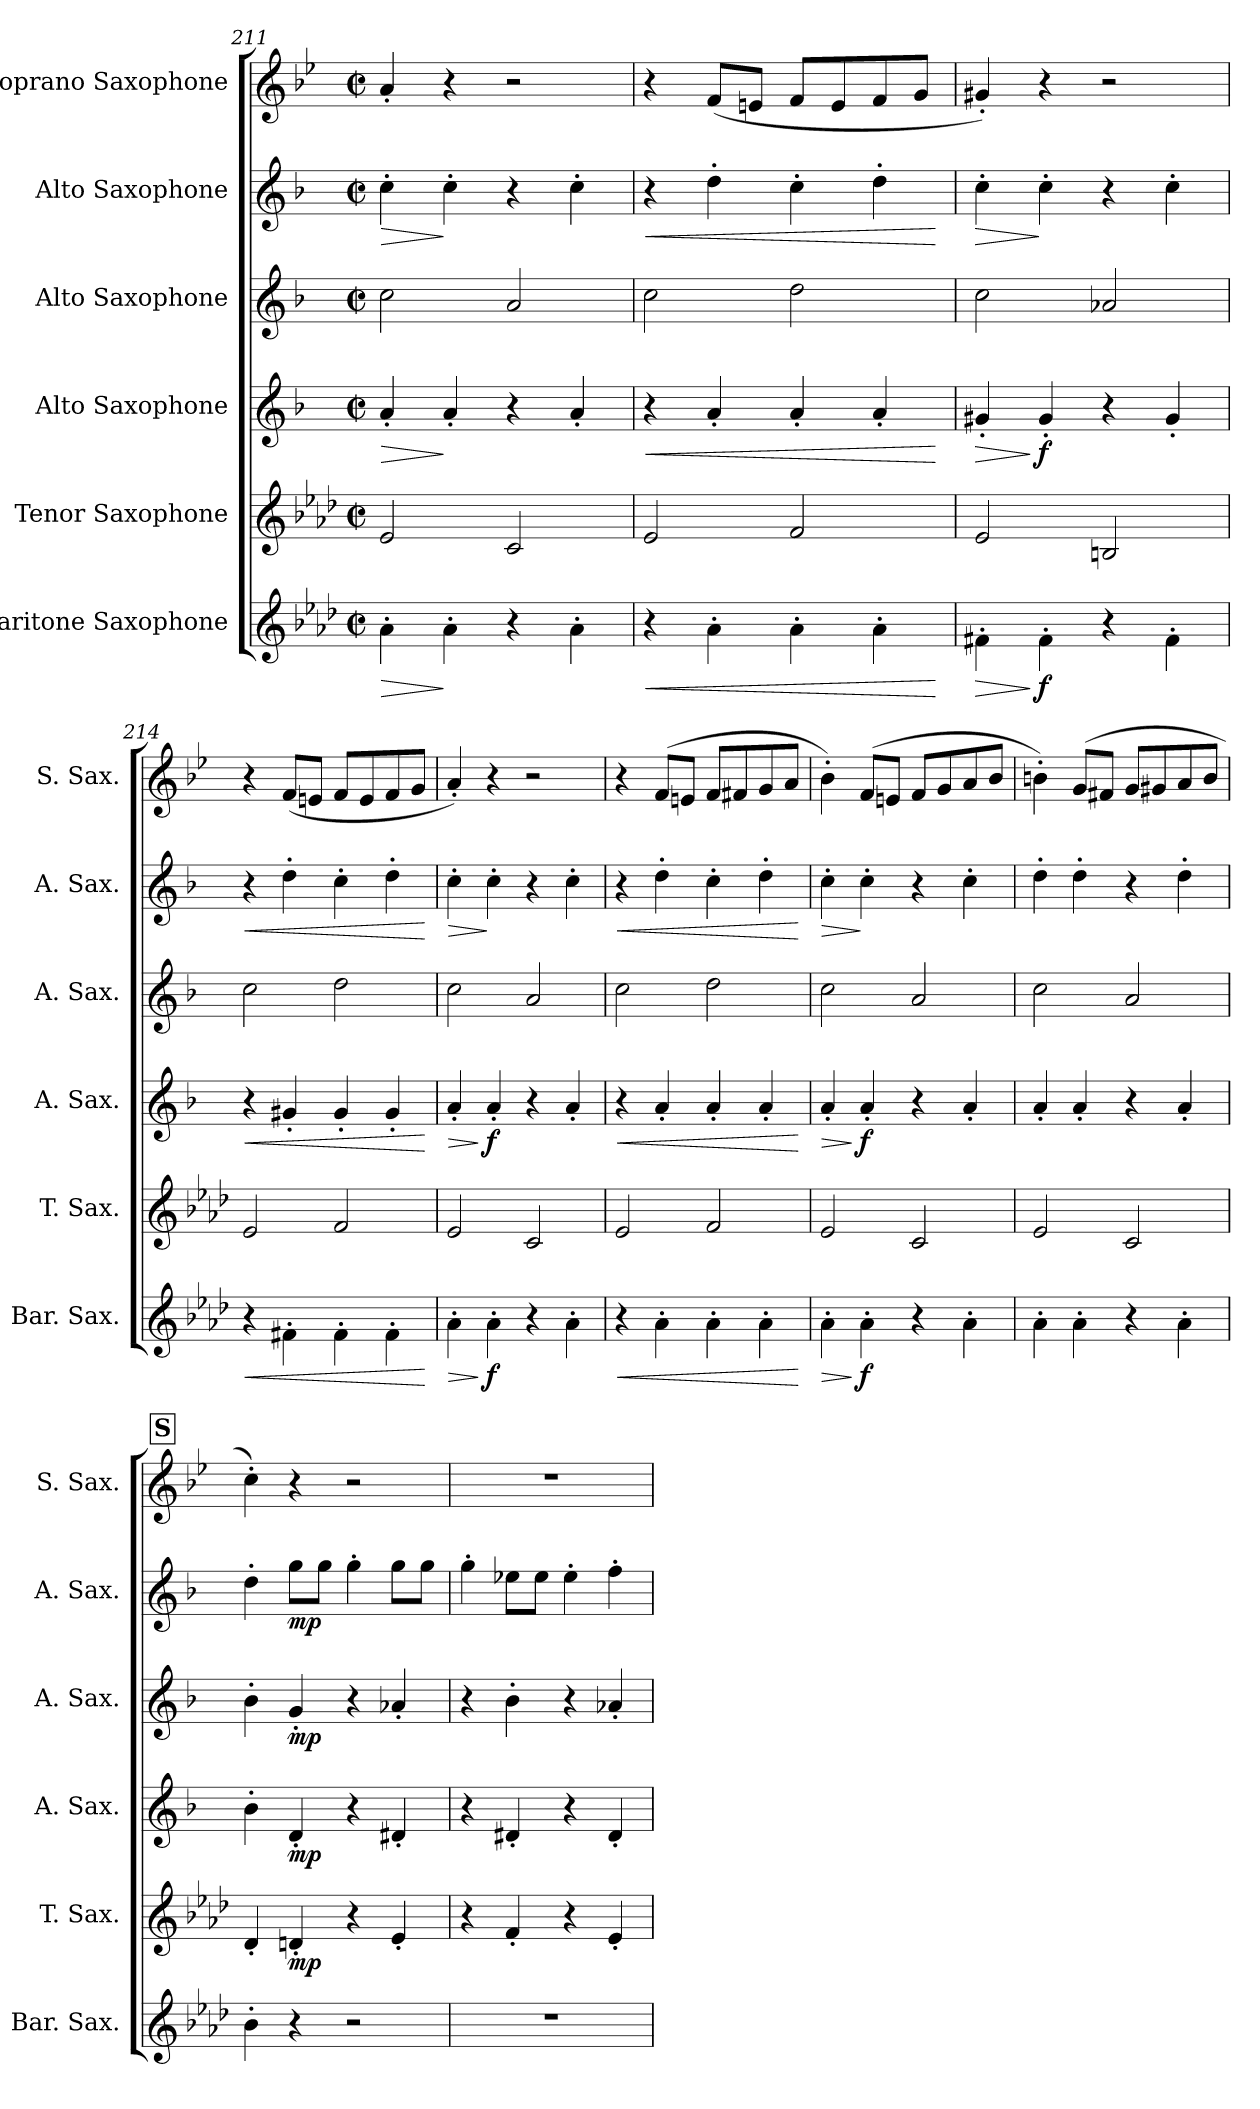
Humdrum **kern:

**kern	**dynam	**kern	**dynam	**kern	**dynam	**kern	**dynam	**kern	**dynam	**kern
*part6	*part6	*part5	*part5	*part4	*part4	*part3	*part3	*part2	*part2	*part1
*staff6	*staff6	*staff5	*staff5	*staff4	*staff4	*staff3	*staff3	*staff2	*staff2	*staff1
*I"Baritone Saxophone	*	*I"Tenor Saxophone	*	*I"Alto Saxophone	*	*I"Alto Saxophone	*	*I"Alto Saxophone	*	*I"Soprano Saxophone
*I'Bar. Sax.	*	*I'T. Sax.	*	*I'A. Sax.	*	*I'A. Sax.	*	*I'A. Sax.	*	*I'S. Sax.
*clefG2	*	*clefG2	*	*clefG2	*	*clefG2	*	*clefG2	*	*clefG2
*ITrd12c21	*	*ITrd8c14	*	*ITrd5c9	*	*ITrd5c9	*	*ITrd5c9	*	*ITrd1c2
*k[b-e-a-d-]	*	*k[b-e-a-d-]	*	*k[b-e-a-d-]	*	*k[b-e-a-d-]	*	*k[b-e-a-d-]	*	*k[b-e-a-d-]
*M2/2	*	*M2/2	*	*M2/2	*	*M2/2	*	*M2/2	*	*M2/2
*met(c|)	*	*met(c|)	*	*met(c|)	*	*met(c|)	*	*met(c|)	*	*met(c|)
=211	=211	=211	=211	=211	=211	=211	=211	=211	=211	=211
!	!LO:HP:b	!	!	!	!LO:HP:b	!	!	!	!LO:HP:b	!
4A-'\	>	2E-/	.	4c'/	>	2e-\	.	4e-'\	>	4g'/
4A-'\	]	.	.	4c'/	]	.	.	4e-'\	]	4r
4r	.	2C/	.	4r	.	2c/	.	4r	.	2r
4A-'\	.	.	.	4c'/	.	.	.	4e-'\	.	.
=212	=212	=212	=212	=212	=212	=212	=212	=212	=212	=212
!	!LO:HP:b	!	!	!	!LO:HP:b	!	!	!	!LO:HP:b	!
4r	<	2E-/	.	4r	<	2e-\	.	4r	<	4r
4A-'\	.	.	.	4c'/	.	.	.	4f'\	.	(<8e-/L
.	.	.	.	.	.	.	.	.	.	8dn/J
4A-'\	.	2F/	.	4c'/	.	2f\	.	4e-'\	.	8e-/L
.	.	.	.	.	.	.	.	.	.	8d/
4A-'\	.	.	.	4c'/	.	.	.	4f'\	.	8e-/
.	.	.	.	.	.	.	.	.	.	8f/J
.	[	.	.	.	[	.	.	.	[	.
=213	=213	=213	=213	=213	=213	=213	=213	=213	=213	=213
!	!LO:HP:b	!	!	!	!LO:HP:b	!	!	!	!LO:HP:b	!
4F#X'\	>	2E-/	.	4Bn'/	>	2e-\	.	4e-'\	>	4f#X'/)
!	!LO:DY:n=1:b	!	!	!	!LO:DY:n=1:b	!	!	!	!	!
4F#'\	] f	.	.	4B'/	] f	.	.	4e-'\	]	4r
4r	.	2BBn/	.	4r	.	2c-X/	.	4r	.	2r
4F#'\	.	.	.	4B'/	.	.	.	4e-'\	.	.
!!LO:PB:g=z
=214	=214	=214	=214	=214	=214	=214	=214	=214	=214	=214
!	!LO:HP:b	!	!	!	!LO:HP:b	!	!	!	!LO:HP:b	!
4r	<	2E-/	.	4r	<	2e-\	.	4r	<	4r
4F#X'\	.	.	.	4Bn'/	.	.	.	4f'\	.	(<8e-/L
.	.	.	.	.	.	.	.	.	.	8dn/J
4F#'\	.	2F/	.	4B'/	.	2f\	.	4e-'\	.	8e-/L
.	.	.	.	.	.	.	.	.	.	8d/
4F#'\	.	.	.	4B'/	.	.	.	4f'\	.	8e-/
.	.	.	.	.	.	.	.	.	.	8f/J
.	[	.	.	.	[	.	.	.	[	.
=215	=215	=215	=215	=215	=215	=215	=215	=215	=215	=215
!	!LO:HP:b	!	!	!	!LO:HP:b	!	!	!	!LO:HP:b	!
4A-'\	>	2E-/	.	4c'/	>	2e-\	.	4e-'\	>	4g'/)
!	!LO:DY:n=1:b	!	!	!	!LO:DY:n=1:b	!	!	!	!	!
4A-'\	] f	.	.	4c'/	] f	.	.	4e-'\	]	4r
4r	.	2C/	.	4r	.	2c/	.	4r	.	2r
4A-'\	.	.	.	4c'/	.	.	.	4e-'\	.	.
=216	=216	=216	=216	=216	=216	=216	=216	=216	=216	=216
!	!LO:HP:b	!	!	!	!LO:HP:b	!	!	!	!LO:HP:b	!
4r	<	2E-/	.	4r	<	2e-\	.	4r	<	4r
4A-'\	.	.	.	4c'/	.	.	.	4f'\	.	(<8e-/L
.	.	.	.	.	.	.	.	.	.	8dn/J
4A-'\	.	2F/	.	4c'/	.	2f\	.	4e-'\	.	8e-/L
.	.	.	.	.	.	.	.	.	.	8en/
4A-'\	.	.	.	4c'/	.	.	.	4f'\	.	8f/
.	.	.	.	.	.	.	.	.	.	8g/J
.	[	.	.	.	[	.	.	.	[	.
=217	=217	=217	=217	=217	=217	=217	=217	=217	=217	=217
!	!LO:HP:b	!	!	!	!LO:HP:b	!	!	!	!LO:HP:b	!
4A-'\	>	2E-/	.	4c'/	>	2e-\	.	4e-'\	>	4a-'\)
!	!LO:DY:n=1:b	!	!	!	!LO:DY:n=1:b	!	!	!	!	!
4A-'\	] f	.	.	4c'/	] f	.	.	4e-'\	]	(<8e-/L
.	.	.	.	.	.	.	.	.	.	8dn/J
4r	.	2C/	.	4r	.	2c/	.	4r	.	8e-/L
.	.	.	.	.	.	.	.	.	.	8f/
4A-'\	.	.	.	4c'/	.	.	.	4e-'\	.	8g/
.	.	.	.	.	.	.	.	.	.	8a-/J
=218	=218	=218	=218	=218	=218	=218	=218	=218	=218	=218
4A-'\	.	2E-/	.	4c'/	.	2e-\	.	4f'\	.	4an'\)
4A-'\	.	.	.	4c'/	.	.	.	4f'\	.	(<8f/L
.	.	.	.	.	.	.	.	.	.	8en/J
4r	.	2C/	.	4r	.	2c/	.	4r	.	8f/L
.	.	.	.	.	.	.	.	.	.	8f#X/
4A-'\	.	.	.	4c'/	.	.	.	4f'\	.	8g/
.	.	.	.	.	.	.	.	.	.	8a/J
!!LO:PB:g=z
!!LO:REH:place=s1:a:B:fs=14:t=S
=219	=219	=219	=219	=219	=219	=219	=219	=219	=219	=219
4B-'\	.	4D-'/	.	4d-'\	.	4d-'\	.	4f'\	.	4b-'\)
!	!	!	!LO:DY:b	!	!LO:DY:b	!	!LO:DY:b	!	!LO:DY:b	!
4r	.	4Dn'/	mp	4F'/	mp	4B-'/	mp	8b-\L	mp	4r
.	.	.	.	.	.	.	.	8b-\J	.	.
2r	.	4r	.	4r	.	4r	.	4b-'\	.	2r
.	.	4E-'/	.	4F#X'/	.	4c-X'/	.	8b-\L	.	.
.	.	.	.	.	.	.	.	8b-\J	.	.
=220	=220	=220	=220	=220	=220	=220	=220	=220	=220	=220
1r	.	4r	.	4r	.	4r	.	4b-'\	.	1r
.	.	4F'/	.	4F#X'/	.	4d-'\	.	8g-X\L	.	.
.	.	.	.	.	.	.	.	8g-\J	.	.
.	.	4r	.	4r	.	4r	.	4g-'\	.	.
.	.	4E-'/	.	4F#'/	.	4c-X'/	.	4a-'\	.	.
=	=	=	=	=	=	=	=	=	=	=
*-	*-	*-	*-	*-	*-	*-	*-	*-	*-	*-
